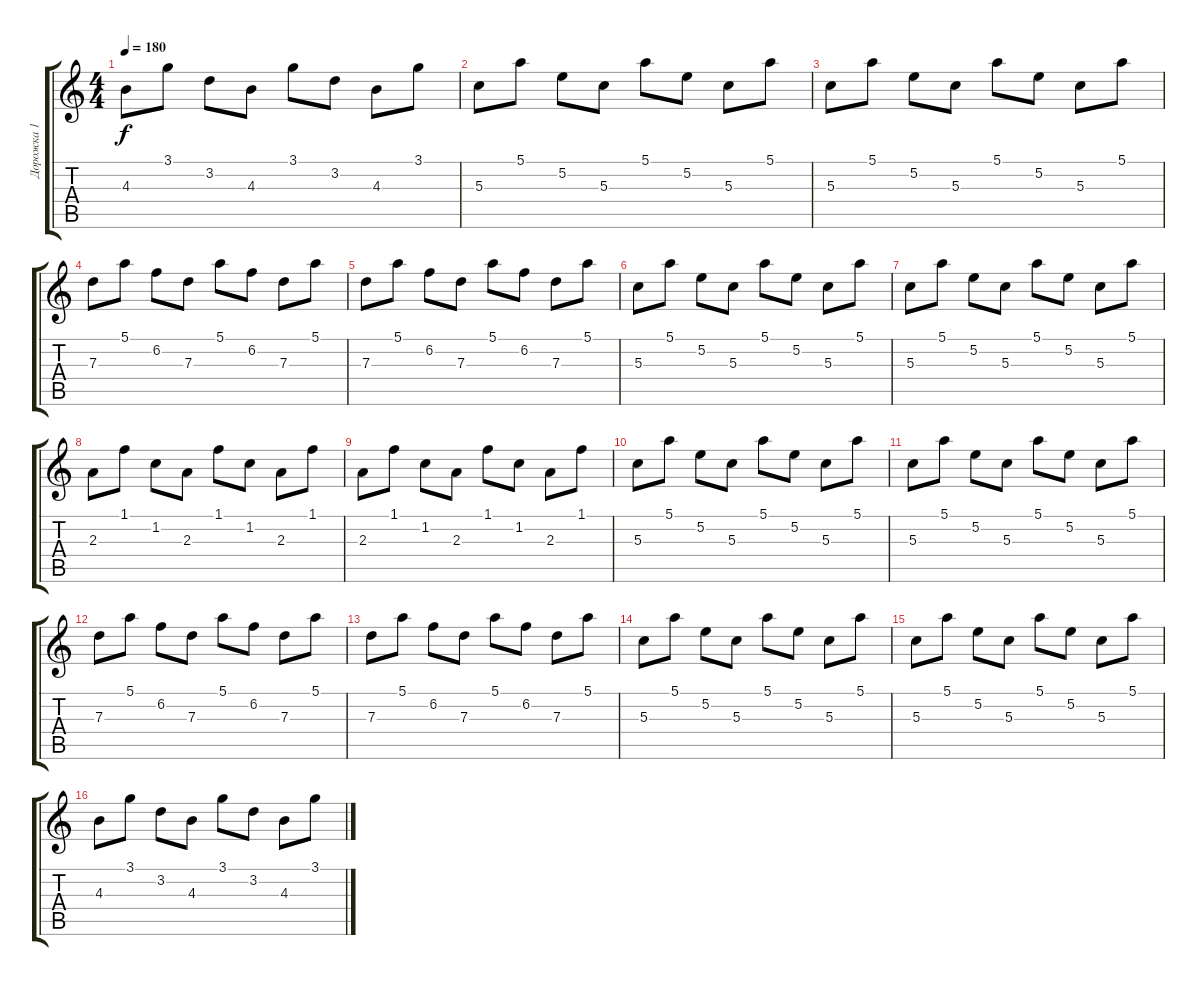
\track ("Дорожка 1" "Дорожка 1") {instrument electricguitarjazz}
\staff {score tabs}
\tuning (E4 B3 G3 D3 A2 E2) {hide}
\ts (4 4)
\tempo 180
\clef g2
\ks c
4.3.8{dy f} 3.1.8 3.2.8 4.3.8 3.1.8 3.2.8 4.3.8 3.1.8 |
5.3.8 5.1.8 5.2.8 5.3.8 5.1.8 5.2.8 5.3.8 5.1.8 |
5.3.8 5.1.8 5.2.8 5.3.8 5.1.8 5.2.8 5.3.8 5.1.8 |
7.3.8 5.1.8 6.2.8 7.3.8 5.1.8 6.2.8 7.3.8 5.1.8 |
7.3.8 5.1.8 6.2.8 7.3.8 5.1.8 6.2.8 7.3.8 5.1.8 |
5.3.8 5.1.8 5.2.8 5.3.8 5.1.8 5.2.8 5.3.8 5.1.8 |
5.3.8 5.1.8 5.2.8 5.3.8 5.1.8 5.2.8 5.3.8 5.1.8 |
2.3.8 1.1.8 1.2.8 2.3.8 1.1.8 1.2.8 2.3.8 1.1.8 |
2.3.8 1.1.8 1.2.8 2.3.8 1.1.8 1.2.8 2.3.8 1.1.8 |
5.3.8 5.1.8 5.2.8 5.3.8 5.1.8 5.2.8 5.3.8 5.1.8 |
5.3.8 5.1.8 5.2.8 5.3.8 5.1.8 5.2.8 5.3.8 5.1.8 |
7.3.8 5.1.8 6.2.8 7.3.8 5.1.8 6.2.8 7.3.8 5.1.8 |
7.3.8 5.1.8 6.2.8 7.3.8 5.1.8 6.2.8 7.3.8 5.1.8 |
5.3.8 5.1.8 5.2.8 5.3.8 5.1.8 5.2.8 5.3.8 5.1.8 |
5.3.8 5.1.8 5.2.8 5.3.8 5.1.8 5.2.8 5.3.8 5.1.8 |
4.3.8 3.1.8 3.2.8 4.3.8 3.1.8 3.2.8 4.3.8 3.1.8
